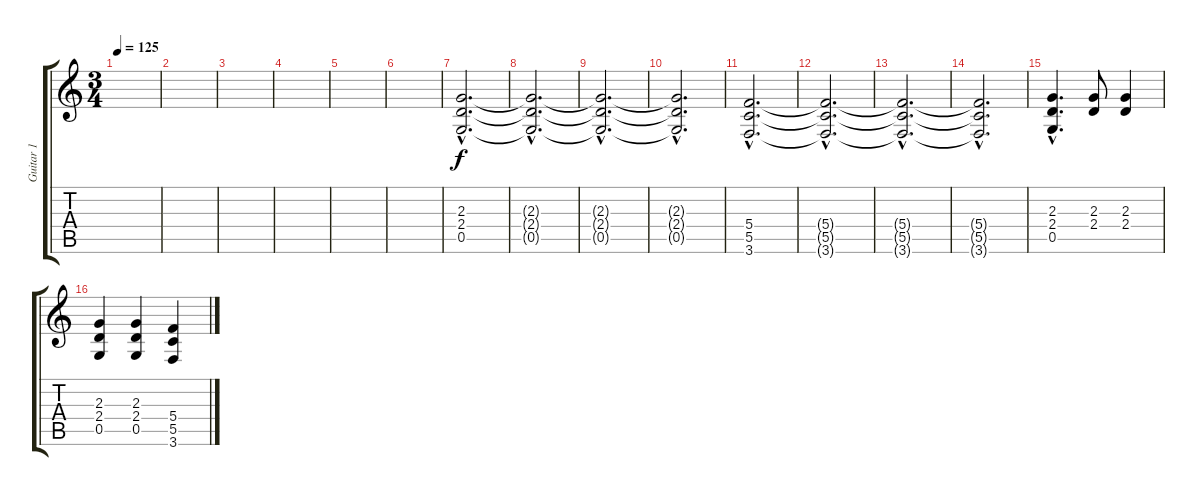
\track ("Guitar 1" "Guitar 1") {instrument distortionguitar}
\staff {score tabs}
\tuning (D4 A3 F3 C3 G2 D2) {hide}
\ts (3 4)
\tempo 125
\clef g2
\ks c
|
|
|
|
|
|
(2.3{hac} 2.4{hac} 0.5{hac}).2{d} |
(2.3{hac t} 2.4{hac t} 0.5{hac t}).2{d} |
(2.3{hac t} 2.4{hac t} 0.5{hac t}).2{d} |
(2.3{hac t} 2.4{hac t} 0.5{hac t}).2{d} |
(5.4{hac} 5.5{hac} 3.6{hac}).2{d} |
(5.4{hac t} 5.5{hac t} 3.6{hac t}).2{d} |
(5.4{hac t} 5.5{hac t} 3.6{hac t}).2{d} |
(5.4{hac t} 5.5{hac t} 3.6{hac t}).2{d} |
(2.3{hac} 2.4{hac} 0.5{hac}).4{d} (2.3 2.4).8 (2.3 2.4).4 |
(2.3 2.4 0.5).4 (2.3 2.4 0.5).4 (5.4 5.5 3.6).4
